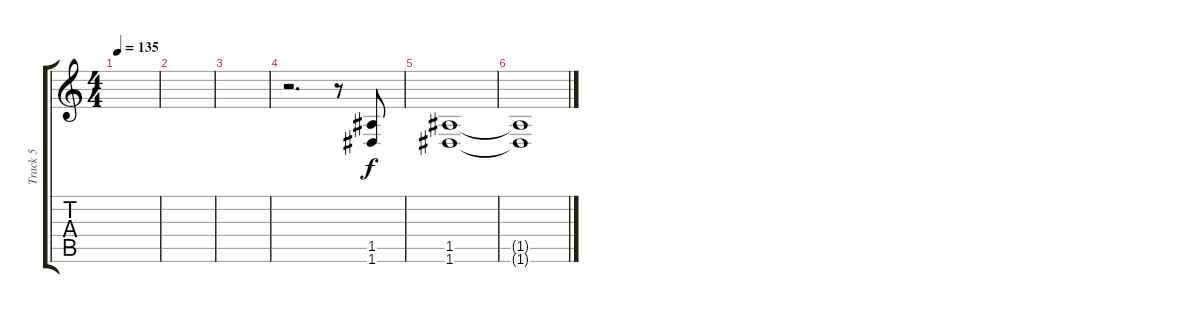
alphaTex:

\track ("Track 5" "Track 5") {instrument electricguitarjazz}
\staff {score tabs}
\tuning (E4 B3 G3 D3 A2 D2) {hide}
\ts (4 4)
\tempo 135
\clef g2
\ks c
|
|
|
r.2{d} r.8 (1.5 1.6).8 |
(1.5 1.6).1 |
(1.5{t} 1.6{t}).1
